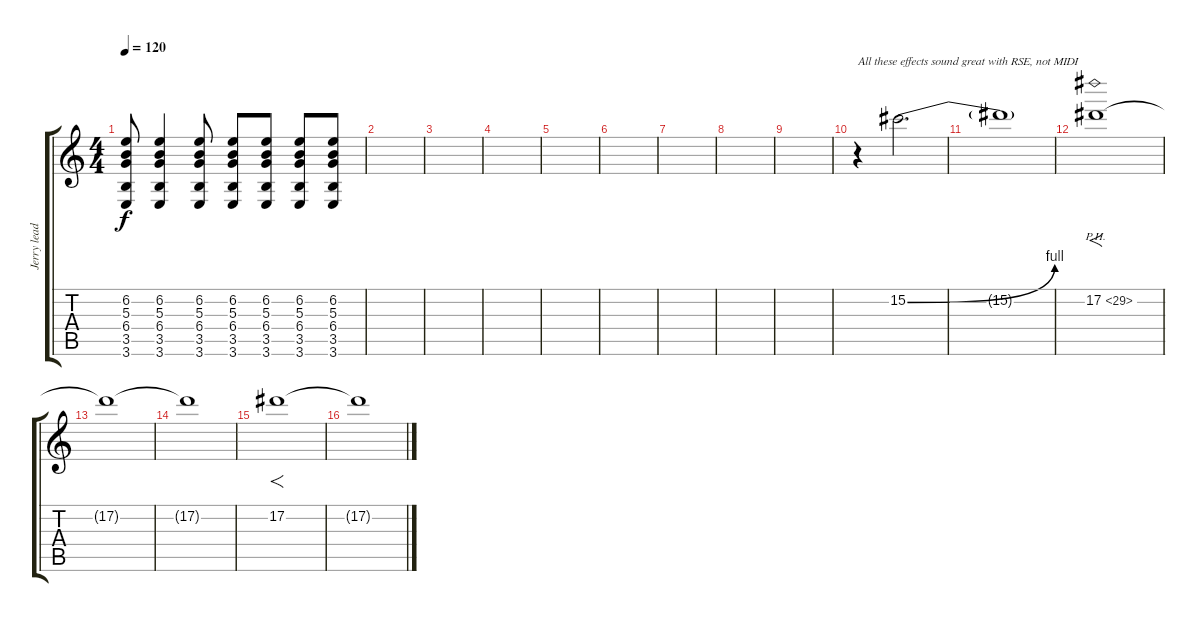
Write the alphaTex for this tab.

\track ("Jerry lead" "Jerry lead") {instrument overdrivenguitar}
\staff {score tabs}
\tuning (Eb4 Bb3 Gb3 Db3 Ab2 Db2) {hide}
\ts (4 4)
\tempo 120
\clef g2
\ks c
(6.2 5.3 6.4 3.5 3.6).8{dy f} (6.2 5.3 6.4 3.5 3.6).4 (6.2 5.3 6.4 3.5 3.6).8 (6.2 5.3 6.4 3.5 3.6).8 (6.2 5.3 6.4 3.5 3.6).8 (6.2 5.3 6.4 3.5 3.6).8 (6.2 5.3 6.4 3.5 3.6).8 |
|
|
|
|
|
|
|
|
r.4{txt "All these effects sound great with RSE, not MIDI" instrument overdrivenguitar} 15.2{be (bend 0 0 60 4)}.2{d} |
15.2{t}.1 |
17.2{ph 12}.1{f} |
17.2{t}.1 |
17.2{t}.1 |
17.2.1{f} |
17.2{t}.1
